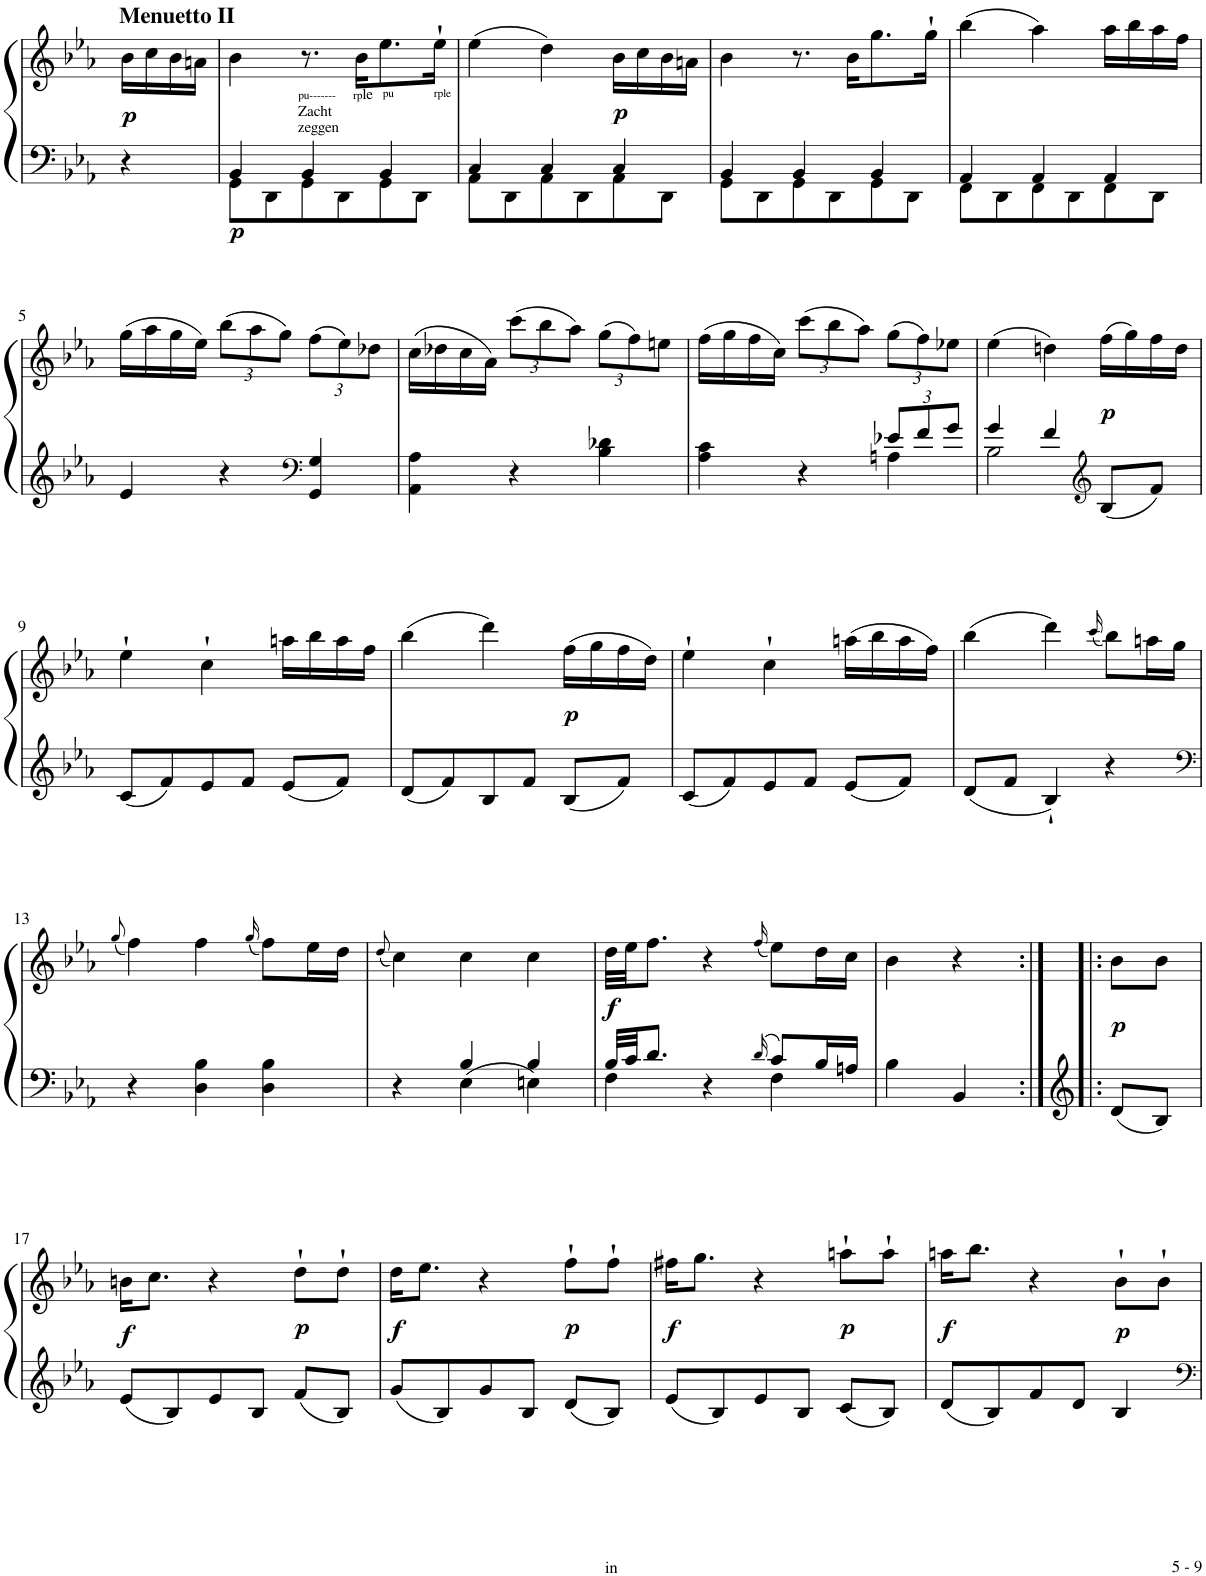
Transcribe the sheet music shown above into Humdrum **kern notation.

**kern	**kern	**dynam
*part1	*part1	*part1
*staff2	*staff1	*staff1/2
*I"Piano	*	*
*I'Pno.	*	*
!!LO:PB:g=z
*stria5	*stria5	*
*clefG2	*clefG2	*
*k[b-e-a-]	*k[b-e-a-]	*
*M3/4	*M3/4	*
=	=	=
!	!LO:TX:a:B:t=Menuetto II	!
!	!	!LO:DY:b
4r	16b-\LL	p
.	16cc\	.
.	16b-\	.
.	16an\JJ	.
=1	=1	=1
*^	*	*
!	!	!	!LO:DY:b=2
8e-\L	4g/	4b-\	p
8B-\	.	.	.
!	!	!LO:TX:b:t=pu-------      rp	!
!	!	!LO:TX:b:t=le	!
!	!	!LO:TX:b:t=Zacht	!
!	!	!LO:TX:b:t=zeggen	!
8e-\	4g/	8.r	.
8B-\	.	.	.
.	.	16b-\KL	.
!	!	!LO:TX:b:t=pu              rple	!
8e-\	4g/	8.ee-\	.
8B-\J	.	.	.
.	.	16ee-`\Jk	.
=2	=2	=2	=2
8f\L	4a-/	(4ee-\	.
8B-\	.	.	.
8f\	4a-/	4dd\)	.
8B-\	.	.	.
!	!	!	!LO:DY:b
8f\	4a-/	16b-\LL	p
.	.	16cc\	.
8B-\J	.	16b-\	.
.	.	16an\JJ	.
=3	=3	=3	=3
8e-\L	4g/	4b-\	.
8B-\	.	.	.
8e-\	4g/	8.r	.
8B-\	.	.	.
.	.	16b-\KL	.
8e-\	4g/	8.gg\	.
8B-\J	.	.	.
.	.	16gg`\Jk	.
=4	=4	=4	=4
8d\L	4f/	(4bb-\	.
8B-\	.	.	.
8d\	4f/	4aa-\)	.
8B-\	.	.	.
8d\	4f/	16aa-\LL	.
.	.	16bb-\	.
8B-\J	.	16aa-\	.
.	.	16ff\JJ	.
*v	*v	*	*
!!LO:LB:g=z
=5	=5	=5
4e-/	(16gg\LL	.
.	16aa-\	.
.	16gg\	.
.	16ee-\JJ)	.
*	*Xbrackettup	*
4r	(12bb-\L	.
.	12aa-\	.
.	12gg\J)	.
*clefF4	*	*
4GG/ 4G/	(12ff\L	.
.	12ee-\)	.
.	12dd-X\J	.
=6	=6	=6
4AA-\ 4A-\	(16cc\LL	.
.	16dd-X\	.
.	16cc\	.
.	16a-\JJ)	.
4r	(12ccc\L	.
.	12bb-\	.
.	12aa-\J)	.
4B-\ 4d-X\	(12gg\L	.
.	12ff\)	.
.	12een\J	.
=7	=7	=7
*^	*	*
4A-\ 4c\	2ryy	(16ff\LL	.
.	.	16gg\	.
.	.	16ff\	.
.	.	16cc\JJ)	.
4r	.	(12ccc\L	.
.	.	12bb-\	.
.	.	12aa-\J)	.
*Xbrackettup	*	*	*
12e-X/L	4An\	(12gg\L	.
12f/	.	12ff\)	.
12g/J	.	12ee-X\J	.
=8	=8	=8	=8
4g/	2B-\	(4ee-\	.
4f/	.	4ddn\)	.
*clefG2	*	*	*
!	!	!	!LO:DY:b
8B-/L	4ryy	(16ff\LL	p
.	.	16gg\)	.
8f/J	.	16ff\	.
.	.	16dd\JJ	.
*v	*v	*	*
!!LO:LB:g=z
=9	=9	=9
8c/L	4ee-`\	.
8f/	.	.
8e-/	4cc`\	.
8f/J	.	.
8e-/L	16aan\LL	.
.	16bb-\	.
8f/J	16aa\	.
.	16ff\JJ	.
=10	=10	=10
8d/L	(4bb-\	.
8f/	.	.
8B-/	4ddd\)	.
8f/J	.	.
!	!	!LO:DY:b
8B-/L	(16ff\LL	p
.	16gg\	.
8f/J	16ff\	.
.	16dd\JJ)	.
=11	=11	=11
8c/L	4ee-`\	.
8f/	.	.
8e-/	4cc`\	.
8f/J	.	.
8e-/L	(16aan\LL	.
.	16bb-\	.
8f/J	16aa\	.
.	16ff\JJ)	.
=12	=12	=12
8d/L	(4bb-\	.
8f/J	.	.
4B-`/	4ddd\)	.
.	(16qccc/	.
4r	8bb-\L)	.
.	16aan\L	.
.	16gg\JJ	.
!!LO:LB:g=z
=13	=13	=13
*clefF4	*	*
.	(8qgg/	.
4r	4ff\)	.
4D\ 4B-\	4ff\	.
.	(16qgg/	.
4D\ 4B-\	8ff\L)	.
.	16ee-\L	.
.	16dd\JJ	.
=14	=14	=14
.	(8qdd/	.
*^	*	*
4r	4ryy	4cc\)	.
4E-\	4B-/	4cc\	.
4En\	4B-/	4cc\	.
=15	=15	=15	=15
!	!	!	!LO:DY:b
32B-/LLL	4F\	32dd\LLL	f
32c/JJ	.	32ee-\JJ	.
8.d/J	.	8.ff\J	.
4r	4ryy	4r	.
16qd/	.	(16qff/	.
8c/L	4F\	8ee-\L)	.
16B-/L	.	16dd\L	.
16An/JJ	.	16cc\JJ	.
*v	*v	*	*
=16	=16	=16
4B-\	4b-\	.
4BB-/	4r	.
=16X1:|!|:	=16X1:|!|:	=16X1:|!|:
!	!	!LO:DY:b
8d/L	8b-\L	p
8B-/J	8b-\J	.
!!LO:LB:g=z
=17	=17	=17
!	!	!LO:DY:b
8e-/L	16bn\KL	f
.	8.cc\J	.
8B-/	.	.
8e-/	4r	.
8B-/J	.	.
!	!	!LO:DY:b
8f/L	8dd`\L	p
8B-/J	8dd`\J	.
=18	=18	=18
!	!	!LO:DY:b
8g/L	16dd\KL	f
.	8.ee-\J	.
8B-/	.	.
8g/	4r	.
8B-/J	.	.
!	!	!LO:DY:b
8d/L	8ff`\L	p
8B-/J	8ff`\J	.
=19	=19	=19
!	!	!LO:DY:b
8e-/L	16ff#X\KL	f
.	8.gg\J	.
8B-/	.	.
8e-/	4r	.
8B-/J	.	.
!	!	!LO:DY:b
8c/L	8aan`\L	p
8B-/J	8aa`\J	.
=20	=20	=20
!	!	!LO:DY:b
8d/L	16aan\KL	f
.	8.bb-\J	.
8B-/	.	.
8f/	4r	.
8d/J	.	.
!	!	!LO:DY:b
4B-/	8b-`\L	p
.	8b-`\J	.
=	=	=
*-	*-	*-
